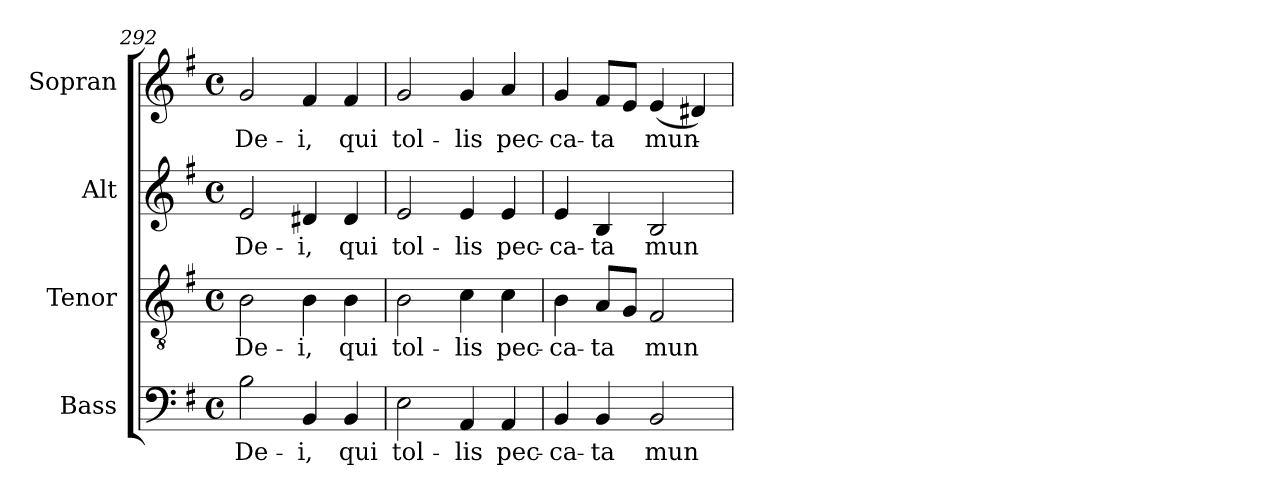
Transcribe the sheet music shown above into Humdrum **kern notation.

**kern	**text	**kern	**text	**kern	**text	**kern	**text
*part4	*part4	*part3	*part3	*part2	*part2	*part1	*part1
*staff4	*staff4	*staff3	*staff3	*staff2	*staff2	*staff1	*staff1
*I"Bass	*	*I"Tenor	*	*I"Alt	*	*I"Sopran	*
*I'B.	*	*I'T.	*	*I'A.	*	*I'S.	*
*clefF4	*	*clefGv2	*	*clefG2	*	*clefG2	*
*k[f#]	*	*k[f#]	*	*k[f#]	*	*k[f#]	*
*G:	*	*G:	*	*G:	*	*G:	*
*M4/4	*	*M4/4	*	*M4/4	*	*M4/4	*
*met(c)	*	*met(c)	*	*met(c)	*	*met(c)	*
=292	=292	=292	=292	=292	=292	=292	=292
!	!LO:LY:b	!	!LO:LY:b	!	!LO:LY:b	!	!LO:LY:b
2B\	De-	2B\	De-	2e/	De-	2g/	De-
!	!LO:LY:b	!	!LO:LY:b	!	!LO:LY:b	!	!LO:LY:b
4BB/	-i,	4B\	-i,	4d#X/	-i,	4f#/	-i,
!	!LO:LY:b	!	!LO:LY:b	!	!LO:LY:b	!	!LO:LY:b
4BB/	qui	4B\	qui	4d#/	qui	4f#/	qui
=293	=293	=293	=293	=293	=293	=293	=293
!	!LO:LY:b	!	!LO:LY:b	!	!LO:LY:b	!	!LO:LY:b
2E\	tol-	2B\	tol-	2e/	tol-	2g/	tol-
!	!LO:LY:b	!	!LO:LY:b	!	!LO:LY:b	!	!LO:LY:b
4AA/	-lis	4c\	-lis	4e/	-lis	4g/	-lis
!	!LO:LY:b	!	!LO:LY:b	!	!LO:LY:b	!	!LO:LY:b
4AA/	pec-	4c\	pec-	4e/	pec-	4a/	pec-
=294	=294	=294	=294	=294	=294	=294	=294
!	!LO:LY:b	!	!LO:LY:b	!	!LO:LY:b	!	!LO:LY:b
4BB/	-ca-	4B\	-ca-	4e/	-ca-	4g/	-ca-
!	!LO:LY:b	!	!LO:LY:b	!	!LO:LY:b	!	!LO:LY:b
4BB/	-ta	8A/L	-ta	4B/	-ta	8f#/L	-ta
.	.	8G/J	.	.	.	8e/J	.
!	!LO:LY:b	!	!LO:LY:b	!	!LO:LY:b	!	!LO:LY:b
2BB/	mun-	2F#/	mun-	2B/	mun-	(<4e/	mun-
.	.	.	.	.	.	4d#X/)	.
=	=	=	=	=	=	=	=
*-	*-	*-	*-	*-	*-	*-	*-
